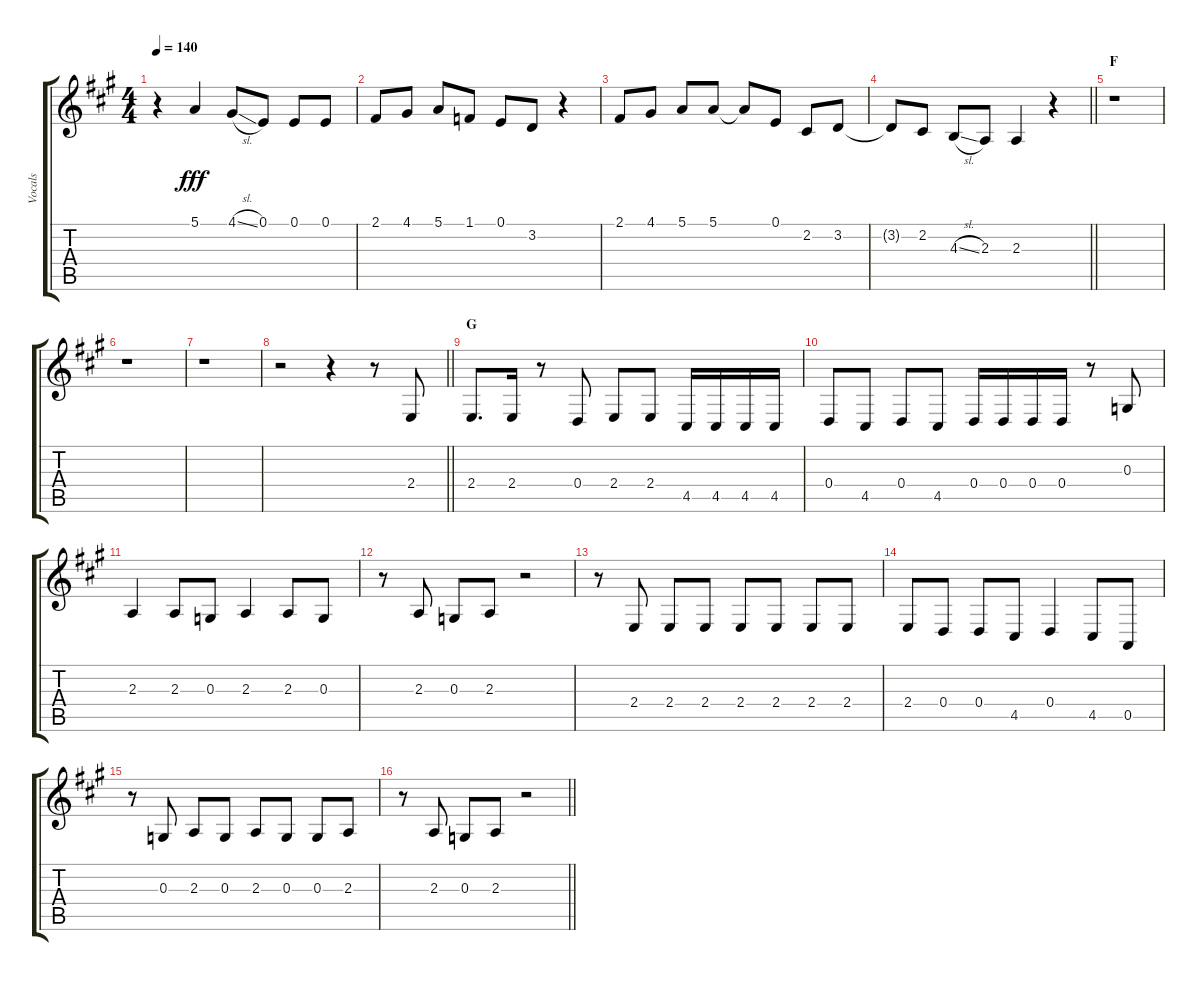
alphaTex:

\track ("Vocals" "Vocals") {instrument voiceoohs}
\staff {score tabs}
\tuning (E4 B3 G3 D3 A2 E2) {hide}
\ts (4 4)
\tempo 140
\clef g2
\ks a
r.4{dy fff} 5.1.4 4.1{sl}.8 0.1.8 0.1.8 0.1.8 |
2.1.8 4.1.8 5.1.8 1.1.8 0.1.8 3.2.8 r.4 |
2.1.8 4.1.8 5.1.8 5.1.8 5.1{t}.8 0.1.8 2.2.8 3.2.8 |
\barLineRight lightlight
3.2{t}.8 2.2.8 4.3{sl}.8 2.3.8 2.3.4 r.4 |
\section ("" "F")
r.1 |
r.1 |
r.1 |
\barLineRight lightlight
r.2 r.4 r.8 2.4.8 |
\section ("" "G")
2.4.8{d} 2.4.16 r.8 0.4.8 2.4.8 2.4.8 4.5.16 4.5.16 4.5.16 4.5.16 |
0.4.8 4.5.8 0.4.8 4.5.8 0.4.16 0.4.16 0.4.16 0.4.16 r.8 0.3.8 |
2.3.4 2.3.8 0.3.8 2.3.4 2.3.8 0.3.8 |
r.8 2.3.8 0.3.8 2.3.8 r.2 |
r.8 2.4.8 2.4.8 2.4.8 2.4.8 2.4.8 2.4.8 2.4.8 |
2.4.8 0.4.8 0.4.8 4.5.8 0.4.4 4.5.8 0.5.8 |
r.8 0.3.8 2.3.8 0.3.8 2.3.8 0.3.8 0.3.8 2.3.8 |
\barLineRight lightlight
r.8 2.3.8 0.3.8 2.3.8 r.2
